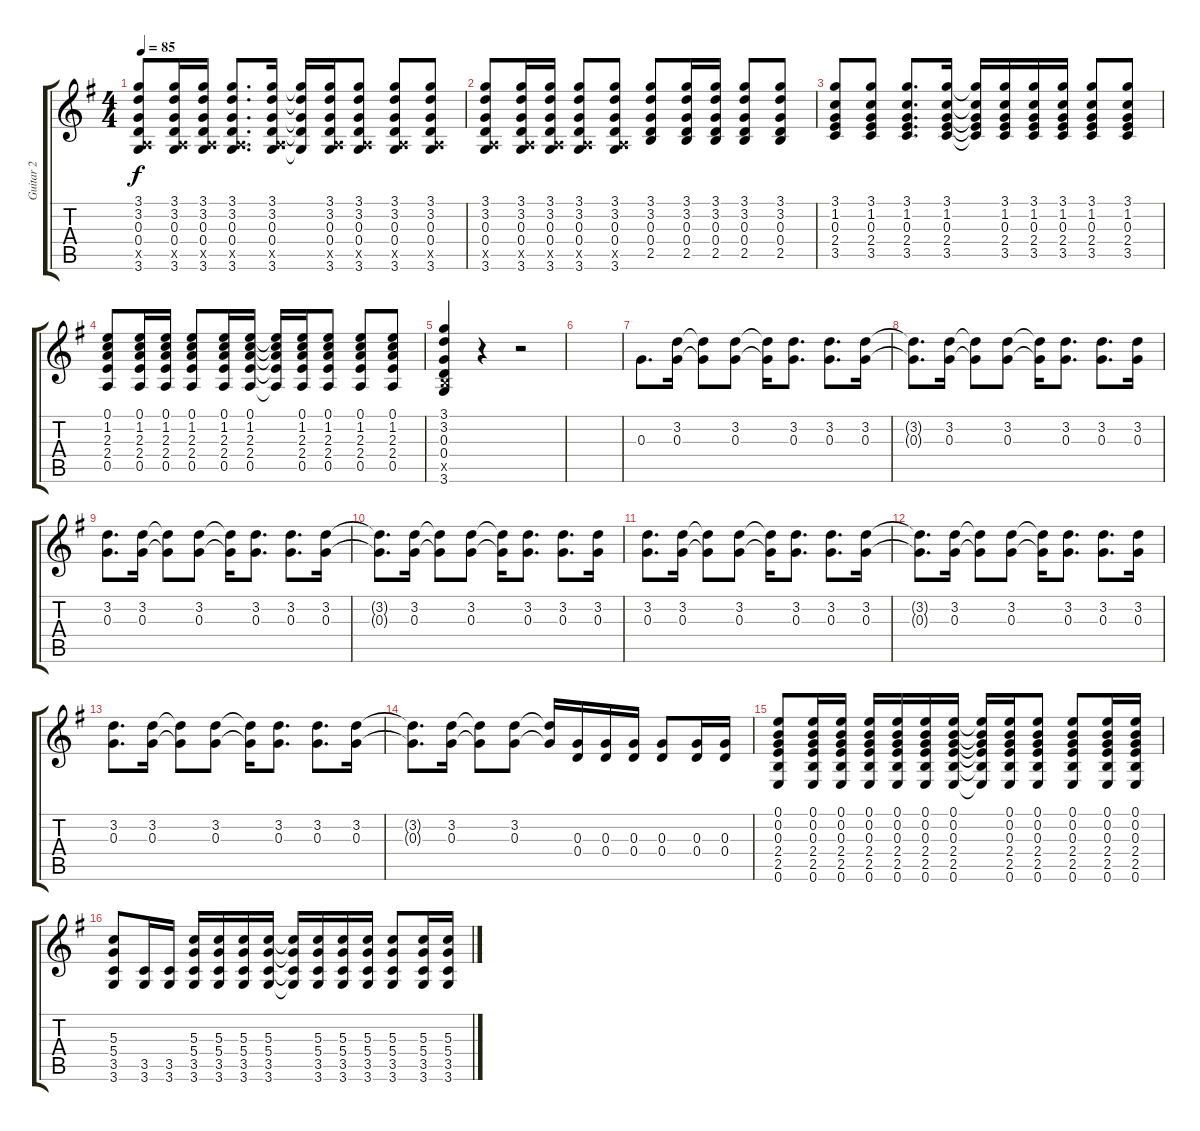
\track ("Guitar 2" "Guitar 2") {instrument overdrivenguitar}
\staff {score tabs}
\tuning (E4 B3 G3 D3 A2 E2) {hide}
\ts (4 4)
\tempo 85
\clef g2
\ks g
(3.1 3.2 0.3 0.4 0.5{x} 3.6).8{dy f} (3.1 3.2 0.3 0.4 0.5{x} 3.6).16 (3.1 3.2 0.3 0.4 0.5{x} 3.6).16 (3.1 3.2 0.3 0.4 0.5{x} 3.6).8{d} (3.1 3.2 0.3 0.4 0.5{x} 3.6).16 (3.1{t} 3.2{t} 0.3{t} 0.4{t} 3.6{t}).16 (3.1 3.2 0.3 0.4 0.5{x} 3.6).16 (3.1 3.2 0.3 0.4 0.5{x} 3.6).8 (3.1 3.2 0.3 0.4 0.5{x} 3.6).8 (3.1 3.2 0.3 0.4 0.5{x} 3.6).8 |
(3.1 3.2 0.3 0.4 0.5{x} 3.6).8 (3.1 3.2 0.3 0.4 0.5{x} 3.6).16 (3.1 3.2 0.3 0.4 0.5{x} 3.6).16 (3.1 3.2 0.3 0.4 0.5{x} 3.6).8 (3.1 3.2 0.3 0.4 0.5{x} 3.6).8 (3.1 3.2 0.3 0.4 2.5).8 (3.1 3.2 0.3 0.4 2.5).16 (3.1 3.2 0.3 0.4 2.5).16 (3.1 3.2 0.3 0.4 2.5).8 (3.1 3.2 0.3 0.4 2.5).8 |
(3.1 1.2 0.3 2.4 3.5).8 (3.1 1.2 0.3 2.4 3.5).8 (3.1 1.2 0.3 2.4 3.5).8{d} (3.1 1.2 0.3 2.4 3.5).16 (3.1{t} 1.2{t} 0.3{t} 2.4{t} 3.5{t}).16 (3.1 1.2 0.3 2.4 3.5).16 (3.1 1.2 0.3 2.4 3.5).16 (3.1 1.2 0.3 2.4 3.5).16 (3.1 1.2 0.3 2.4 3.5).8 (3.1 1.2 0.3 2.4 3.5).8 |
(0.1 1.2 2.3 2.4 0.5).8 (0.1 1.2 2.3 2.4 0.5).16 (0.1 1.2 2.3 2.4 0.5).16 (0.1 1.2 2.3 2.4 0.5).8 (0.1 1.2 2.3 2.4 0.5).16 (0.1 1.2 2.3 2.4 0.5).16 (0.1{t} 1.2{t} 2.3{t} 2.4{t} 0.5{t}).16 (0.1 1.2 2.3 2.4 0.5).16 (0.1 1.2 2.3 2.4 0.5).8 (0.1 1.2 2.3 2.4 0.5).8 (0.1 1.2 2.3 2.4 0.5).8 |
(3.1 3.2 0.3 0.4 2.5{x} 3.6).4 r.4 r.2 |
|
0.3.8{d} (3.2 0.3).16 (3.2{t} 0.3{t}).8 (3.2 0.3).8 (3.2{t} 0.3{t}).16 (3.2 0.3).8{d} (3.2 0.3).8{d} (3.2 0.3).16 |
(3.2{t} 0.3{t}).8{d} (3.2 0.3).16 (3.2{t} 0.3{t}).8 (3.2 0.3).8 (3.2{t} 0.3{t}).16 (3.2 0.3).8{d} (3.2 0.3).8{d} (3.2 0.3).16 |
(3.2 0.3).8{d} (3.2 0.3).16 (3.2{t} 0.3{t}).8 (3.2 0.3).8 (3.2{t} 0.3{t}).16 (3.2 0.3).8{d} (3.2 0.3).8{d} (3.2 0.3).16 |
(3.2{t} 0.3{t}).8{d} (3.2 0.3).16 (3.2{t} 0.3{t}).8 (3.2 0.3).8 (3.2{t} 0.3{t}).16 (3.2 0.3).8{d} (3.2 0.3).8{d} (3.2 0.3).16 |
(3.2 0.3).8{d} (3.2 0.3).16 (3.2{t} 0.3{t}).8 (3.2 0.3).8 (3.2{t} 0.3{t}).16 (3.2 0.3).8{d} (3.2 0.3).8{d} (3.2 0.3).16 |
(3.2{t} 0.3{t}).8{d} (3.2 0.3).16 (3.2{t} 0.3{t}).8 (3.2 0.3).8 (3.2{t} 0.3{t}).16 (3.2 0.3).8{d} (3.2 0.3).8{d} (3.2 0.3).16 |
(3.2 0.3).8{d} (3.2 0.3).16 (3.2{t} 0.3{t}).8 (3.2 0.3).8 (3.2{t} 0.3{t}).16 (3.2 0.3).8{d} (3.2 0.3).8{d} (3.2 0.3).16 |
(3.2{t} 0.3{t}).8{d} (3.2 0.3).16 (3.2{t} 0.3{t}).8 (3.2 0.3).8 (3.2{t} 0.3{t}).16 (0.3 0.4).16 (0.3 0.4).16 (0.3 0.4).16 (0.3 0.4).8 (0.3 0.4).16 (0.3 0.4).16 |
(0.1 0.2 0.3 2.4 2.5 0.6).8 (0.1 0.2 0.3 2.4 2.5 0.6).16 (0.1 0.2 0.3 2.4 2.5 0.6).16 (0.1 0.2 0.3 2.4 2.5 0.6).16 (0.1 0.2 0.3 2.4 2.5 0.6).16 (0.1 0.2 0.3 2.4 2.5 0.6).16 (0.1 0.2 0.3 2.4 2.5 0.6).16 (0.1{t} 0.2{t} 0.3{t} 2.4{t} 2.5{t} 0.6{t}).16 (0.1 0.2 0.3 2.4 2.5 0.6).16 (0.1 0.2 0.3 2.4 2.5 0.6).8 (0.1 0.2 0.3 2.4 2.5 0.6).8 (0.1 0.2 0.3 2.4 2.5 0.6).16 (0.1 0.2 0.3 2.4 2.5 0.6).16 |
(5.3 5.4 3.5 3.6).8 (3.5 3.6).16 (3.5 3.6).16 (5.3 5.4 3.5 3.6).16 (5.3 5.4 3.5 3.6).16 (5.3 5.4 3.5 3.6).16 (5.3 5.4 3.5 3.6).16 (5.3{t} 5.4{t} 3.5{t} 3.6{t}).16 (5.3 5.4 3.5 3.6).16 (5.3 5.4 3.5 3.6).16 (5.3 5.4 3.5 3.6).16 (5.3 5.4 3.5 3.6).8 (5.3 5.4 3.5 3.6).16 (5.3 5.4 3.5 3.6).16
